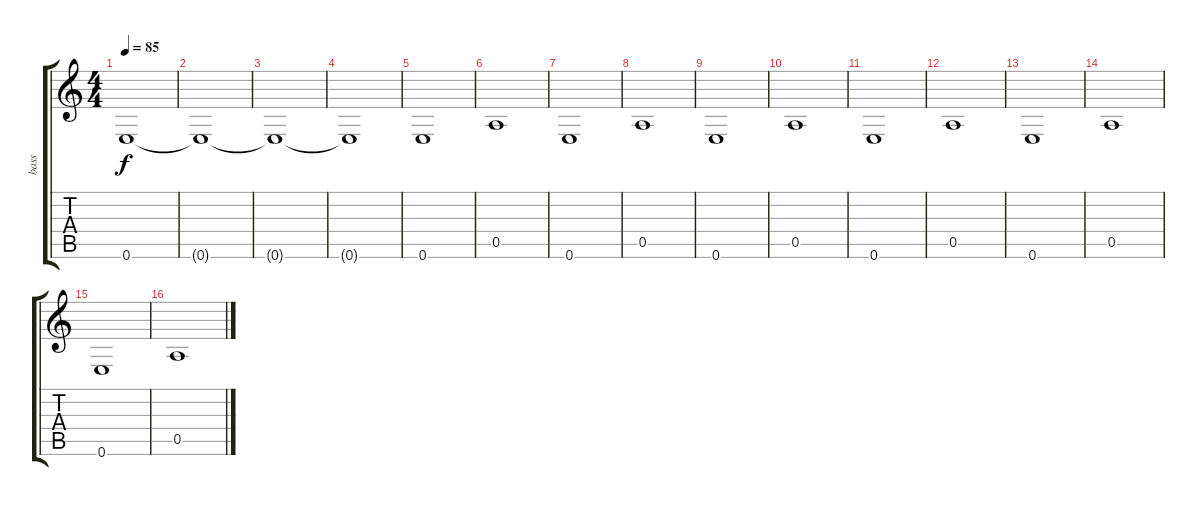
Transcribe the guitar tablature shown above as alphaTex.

\track ("bass" "bass") {instrument electricbassfinger}
\staff {score tabs}
\tuning (E4 B3 G3 D3 A2 E2) {hide}
\ts (4 4)
\tempo 85
\clef g2
\ks c
0.6.1{dy f} |
0.6{t}.1 |
0.6{t}.1 |
0.6{t}.1 |
0.6.1 |
0.5.1 |
0.6.1 |
0.5.1 |
0.6.1 |
0.5.1 |
0.6.1 |
0.5.1 |
0.6.1 |
0.5.1 |
0.6.1 |
0.5.1
